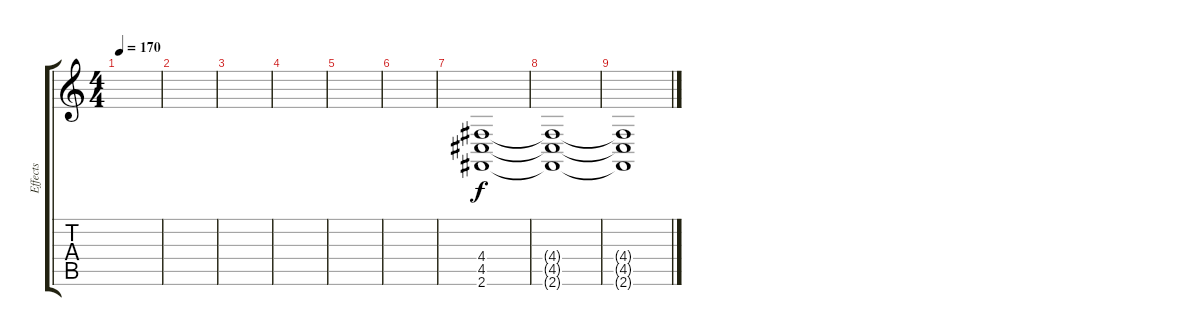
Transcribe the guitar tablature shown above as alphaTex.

\track ("Effects" "Effects") {instrument pad8sweep}
\staff {score tabs}
\tuning (E4 B3 G3 D3 A2 E2) {hide}
\ts (4 4)
\tempo 170
\clef g2
\ks c
|
|
|
|
|
|
(4.4 4.5 2.6).1{instrument acousticgrandpiano} |
(4.4{t} 4.5{t} 2.6{t}).1 |
(4.4{t} 4.5{t} 2.6{t}).1
